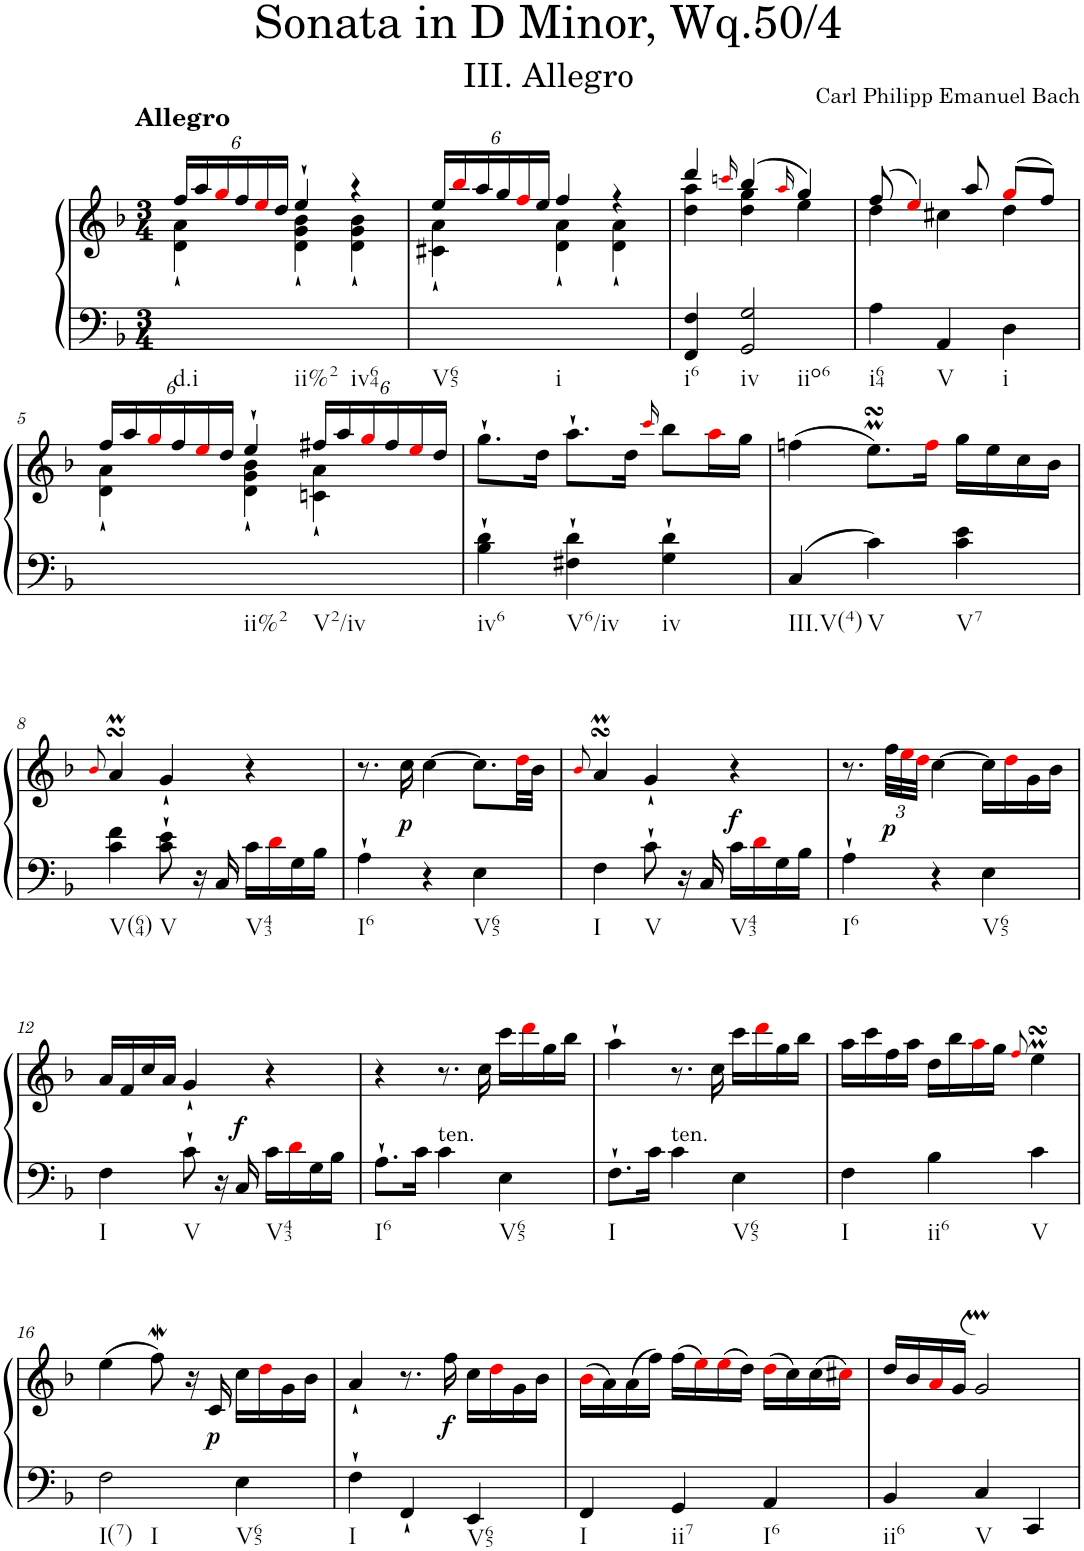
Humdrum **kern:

**kern	**kern	**dynam
*part1	*part1	*part1
*staff2	*staff1	*staff1/2
*I"Harpsichord	*	*
*I'Hch.	*	*
*clefF4	*clefG2	*
*k[b-]	*k[b-]	*
*M3/4	*M3/4	*
*	*Xbrackettup	*
=1	=1	=1
*	*^	*
!	!LO:TX:a:B:t=Allegro	!	!
2.ryy	24ff/LL	4d\` 4a\`	.
.	24aa/	.	.
.	24ggi/	.	.
.	24ff/	.	.
.	24eei/	.	.
.	24dd/JJ	.	.
.	4ee`/	4d\` 4g\` 4b-\`	.
.	4r	4d\` 4g\` 4b-\`	.
=2	=2	=2	=2
2.ryy	24ee/LL	4c#X\` 4a\`	.
.	24bb-i/	.	.
.	24aa/	.	.
.	24gg/	.	.
.	24ffi/	.	.
.	24ee/JJ	.	.
.	4ff/	4d\` 4a\`	.
.	4r	4d\` 4a\`	.
=3	=3	=3	=3
4FF/ 4F/	4ddd/	4dd\ 4aa\	.
.	16qcccni/	.	.
2GG/ 2G/	(>4bb-/	4dd\ 4gg\	.
.	.	16qaai/	.
.	4gg/)	4ee\	.
=4	=4	=4	=4
4A\	(>8ff/	4dd\	.
.	4eei/)	.	.
4AA/	.	4cc#X\	.
.	8aa/	.	.
4D\	(>8ggi/L	4dd\	.
.	8ff/J)	.	.
!!LO:LB:g=z	!!
=5	=5	=5	=5
2.ryy	24ff/LL	4d\` 4a\`	.
.	24aa/	.	.
.	24ggi/	.	.
.	24ff/	.	.
.	24eei/	.	.
.	24dd/JJ	.	.
.	4ee`/	4d\` 4g\` 4b-\`	.
.	24ff#X/LL	4cn\` 4a\`	.
.	24aa/	.	.
.	24ggi/	.	.
.	24ff#/	.	.
.	24eei/	.	.
.	24dd/JJ	.	.
*	*v	*v	*
=6	=6	=6
4B-\` 4d\`	8.gg`\L	.
.	16dd\Jk	.
4F#X\` 4d\`	8.aa`\L	.
.	16dd\Jk	.
.	16qccci/	.
4G\` 4d\`	8bb-\L	.
.	16aai\L	.
.	16gg\JJ	.
=7	=7	=7
4C/	(>4ffn\	.
4c\	8.eesSsSm\L)	.
.	16ffi\Jk	.
4c\ 4e\	16gg\LL	.
.	16ee\	.
.	16cc\	.
.	16b-\JJ	.
!!LO:LB:g=z
=8	=8	=8
.	8qb-i/	.
4c\ 4f\	4asSsSm/	.
8c\` 8e\`	4g`/	.
16r	.	.
16C/	.	.
16c\LL	4r	.
16di\	.	.
16G\	.	.
16B-\JJ	.	.
=9	=9	=9
4A`\	8.r	.
!	!	!LO:DY:b
.	16cc\	p
4r	[4cc\	.
4E\	8.cc\L]	.
.	32ddi\LL	.
.	32b-\JJJ	.
=10	=10	=10
.	8qb-i/	.
4F\	4asSsSm/	.
8c`\	4g`/	.
16r	.	.
16C/	.	.
!	!	!LO:DY:b
16c\LL	4r	f
16di\	.	.
16G\	.	.
16B-\JJ	.	.
=11	=11	=11
4A`\	8.r	.
!	!	!LO:DY:b
.	48ff\LLL	p
.	48eei\	.
.	48ddi\JJJ	.
4r	[4cc\	.
4E\	16cc\LL]	.
.	16ddi\	.
.	16g\	.
.	16b-\JJ	.
!!LO:LB:g=z
=12	=12	=12
4F\	16a/LL	.
.	16f/	.
.	16cc/	.
.	16a/JJ	.
8c`\	4g`/	.
16r	.	.
!	!	!LO:DY:a=2
16C/	.	f
16c\LL	4r	.
16di\	.	.
16G\	.	.
16B-\JJ	.	.
=13	=13	=13
8.A`\L	4r	.
16c\Jk	.	.
!LO:TX:a:t=ten.	!	!
4c\	8.r	.
.	16cc\	.
4E\	16ccc\LL	.
.	16dddi\	.
.	16gg\	.
.	16bb-\JJ	.
=14	=14	=14
8.F`\L	4aa`\	.
16c\Jk	.	.
!LO:TX:a:t=ten.	!	!
4c\	8.r	.
.	16cc\	.
4E\	16ccc\LL	.
.	16dddi\	.
.	16gg\	.
.	16bb-\JJ	.
=15	=15	=15
4F\	16aa\LL	.
.	16ccc\	.
.	16ff\	.
.	16aa\JJ	.
4B-\	16dd\LL	.
.	16bb-\	.
.	16aai\	.
.	16gg\JJ	.
.	8qffi/	.
4c\	4eemsSsS\	.
!!LO:LB:g=z
=16	=16	=16
2F\	(>4ee\	.
.	8ffw\)	.
.	16r	.
!	!	!LO:DY:b
.	16c/	p
4E\	16cc\LL	.
.	16ddi\	.
.	16g\	.
.	16b-\JJ	.
=17	=17	=17
4F`\	4a`/	.
4FF`/	8.r	.
!	!	!LO:DY:b
.	16ff\	f
4EE/	16cc\LL	.
.	16ddi\	.
.	16g\	.
.	16b-\JJ	.
=18	=18	=18
4FF/	(>16b-i\LL	.
.	16a\)	.
.	(>16a\	.
.	16ff\JJ)	.
4GG/	(>16ff\LL	.
.	16eei\)	.
.	(>16eei\	.
.	16dd\JJ)	.
4AA/	(>16ddi\LL	.
.	16cc\)	.
.	(>16cc\	.
.	16cc#Xi\JJ)	.
=19	=19	=19
4BB-/	16dd/LL	.
.	16b-/	.
.	16ai/	.
.	16g/JJ	.
4C/	2gM/	.
4CC/	.	.
=	=	=
*-	*-	*-
